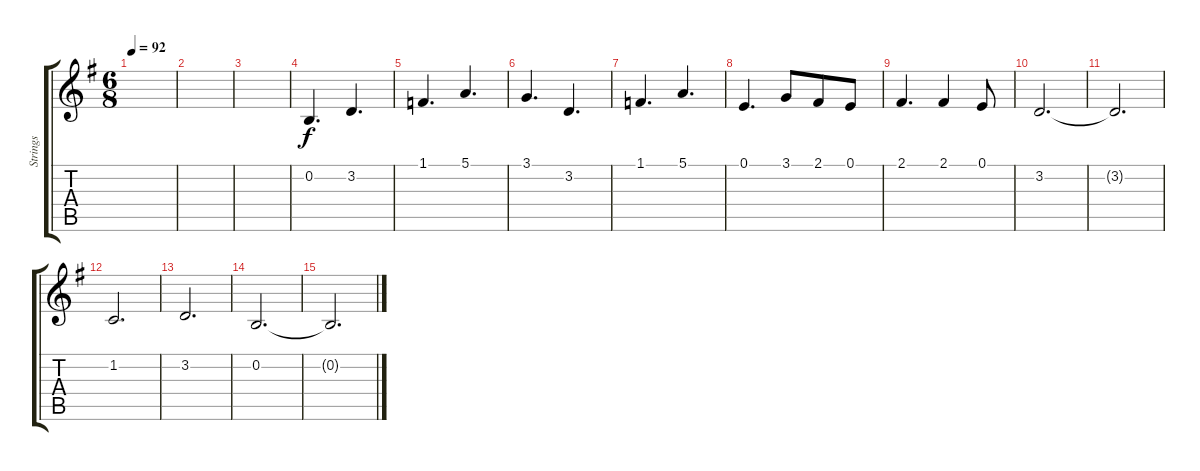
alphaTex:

\track ("Strings" "Strings") {instrument stringensemble1}
\staff {score tabs}
\tuning (E4 B3 G3 D3 A2 E2) {hide}
\ts (6 8)
\tempo 92
\clef g2
\ks g
|
|
|
0.2.4{d} 3.2.4{d} |
1.1.4{d} 5.1.4{d} |
3.1.4{d} 3.2.4{d} |
1.1.4{d} 5.1.4{d} |
0.1.4{d} 3.1.8 2.1.8 0.1.8 |
2.1.4{d} 2.1.4 0.1.8 |
3.2.2{d} |
3.2{t}.2{d} |
1.2.2{d} |
3.2.2{d} |
0.2.2{d} |
0.2{t}.2{d}
